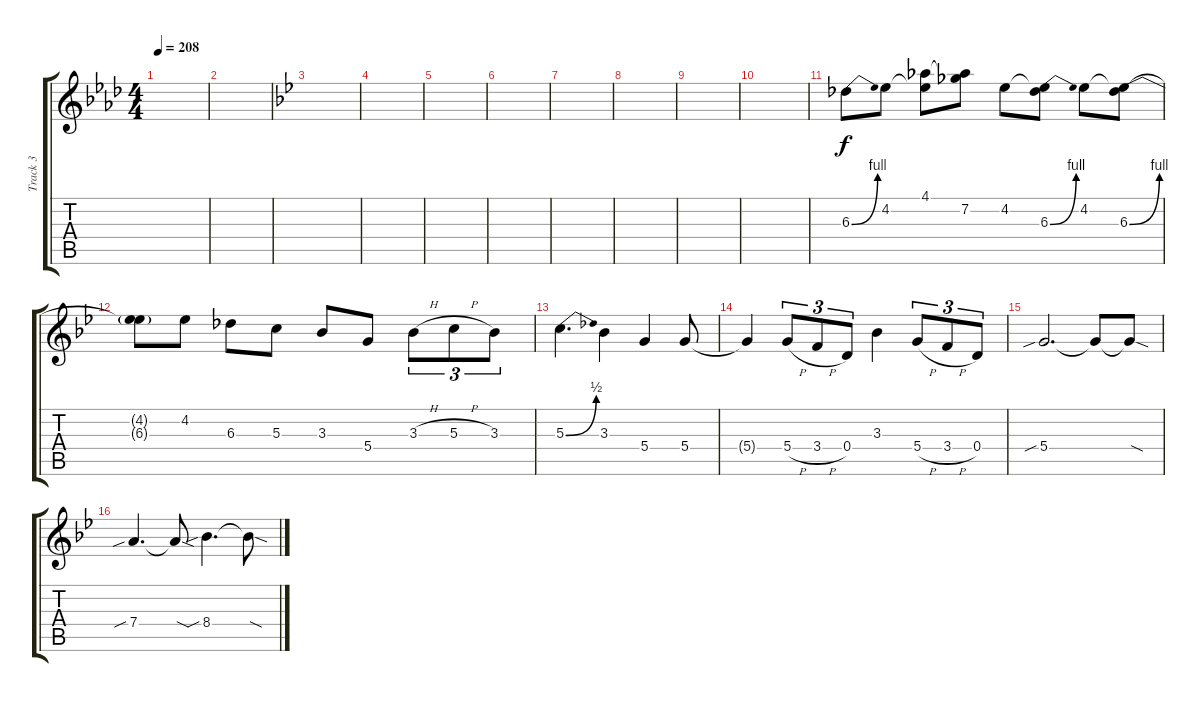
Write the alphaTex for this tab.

\track ("Track 3" "Track 3") {instrument distortionguitar}
\staff {score tabs}
\tuning (E4 B3 G3 D3 A2 D2) {hide}
\ts (4 4)
\tempo 208
\clef g2
\ks ab
|
|
\ks bb
|
|
|
|
|
|
|
|
6.3{be (bend 0 0 60 4)}.8 4.2.8 (4.1 4.2{t}).8 (4.1{t} 7.2).8 4.2.8 (4.2{t} 6.3{be (bend 0 0 60 4)}).8 4.2.8 (4.2{t} 6.3{be (bend 0 0 60 4)}).8 |
(4.2{t} 6.3{t}).8 4.2.8 6.3.8 5.3.8 3.3.8 5.4.8 3.3{h}.8{tu (3 2)} 5.3{h}.8{tu (3 2)} 3.3.8{tu (3 2)} |
5.3{be (bend 0 0 60 2)}.4{d} 3.3.4 5.4.4 5.4.8 |
5.4{t}.4 5.4{h}.8{tu (3 2)} 3.4{h}.8{tu (3 2)} 0.4.8{tu (3 2)} 3.3.4 5.4{h}.8{tu (3 2)} 3.4{h}.8{tu (3 2)} 0.4.8{tu (3 2)} |
5.4{sib}.2{d} 5.4{t}.8 5.4{sod t}.8 |
7.4{sib}.4{d} 7.4{sod t}.8 8.4{sib}.4{d} 8.4{sod t}.8
